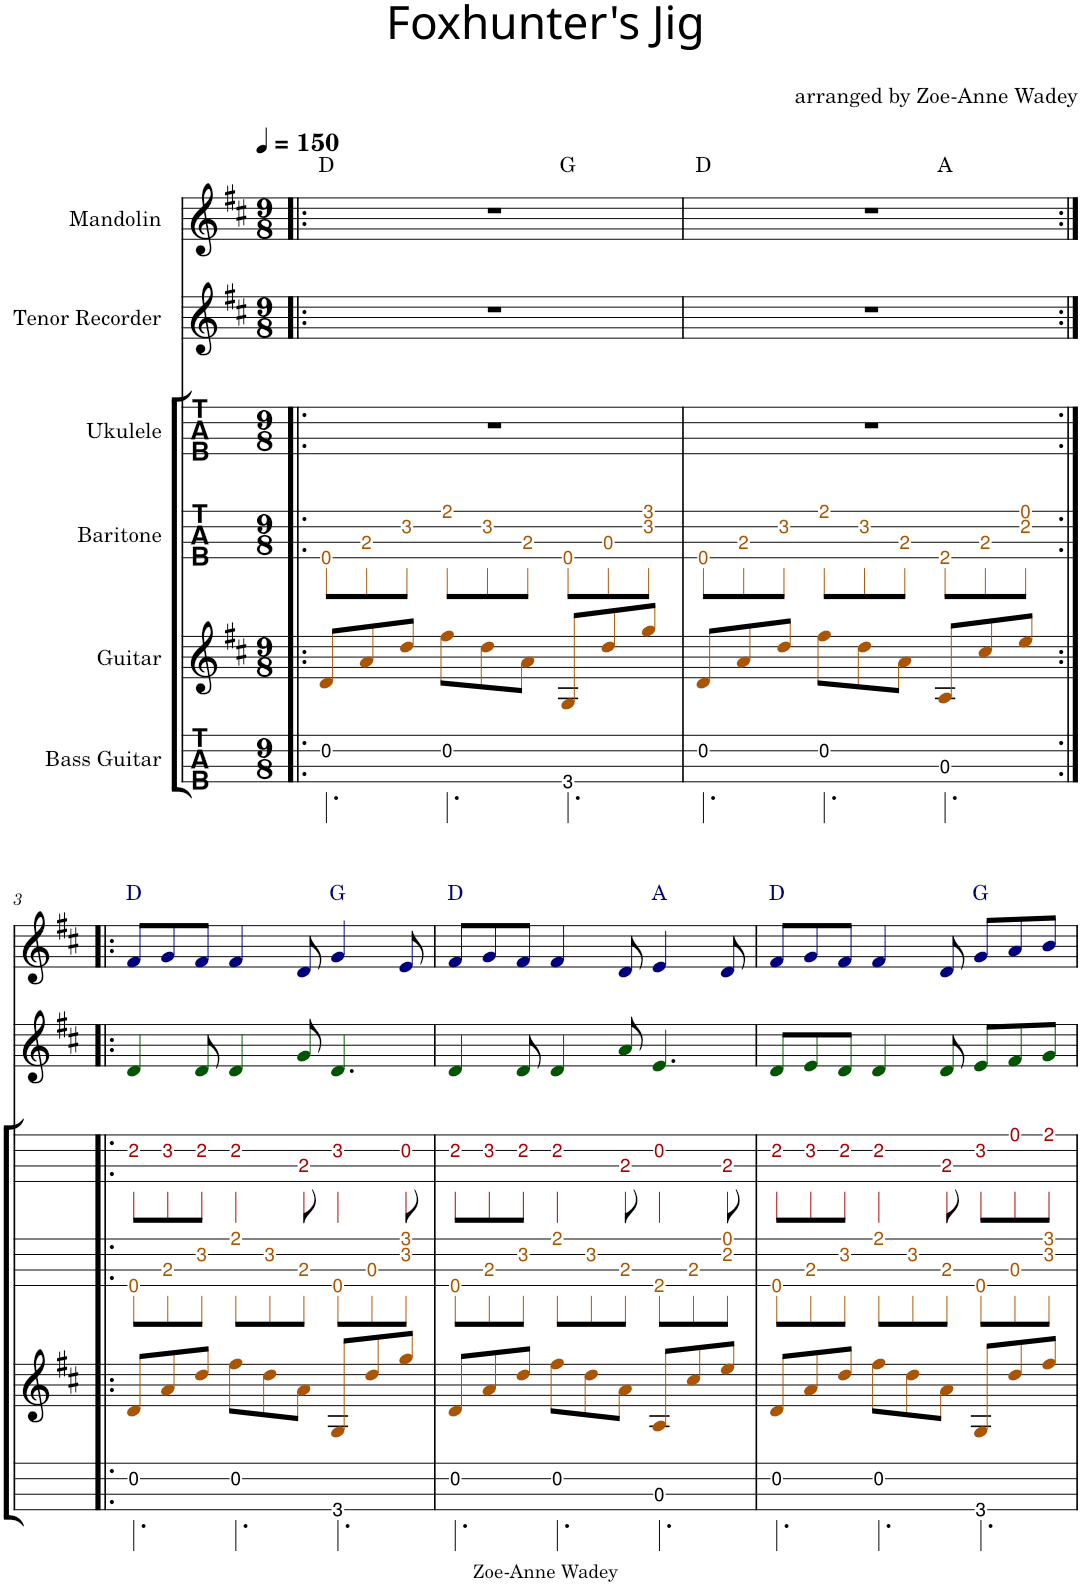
**kern	**kern	**kern	**kern	**kern	**kern	**harte
*part6	*part5	*part4	*part3	*part2	*part1	*part1
*staff6	*staff5	*staff4	*staff3	*staff2	*staff1	*
*I"Bass Guitar	*I"Guitar	*I"Baritone	*I"Ukulele	*I"Tenor Recorder	*I"Mandolin	*
*	*	*	*	*I'Rec	*	*
*stria4	*	*stria4	*stria4	*	*	*
*	*clefG2	*	*	*clefG2	*clefG2	*
*	*Trd7c12	*Trd7c12	*	*	*	*
*k[f#c#]	*k[f#c#]	*k[f#c#]	*k[f#c#]	*k[f#c#]	*k[f#c#]	*
*D:	*D:	*D:	*D:	*D:	*D:	*
*M9/8	*M9/8	*M9/8	*M9/8	*M9/8	*M9/8	*
*MM150	*MM150	*MM150	*MM150	*MM150	*MM150	*
=1!|:	=1!|:	=1!|:	=1!|:	=1!|:	=1!|:	=1!|:
*^	*	*	*	*	*^	*
1ryy	4.DD\	8di/L	8Di\L	8%9r	8%9r	8%9r	2.ryy	D:maj
.	.	8ai/	8Ai\	.	.	.	.	.
.	.	8ddi/J	8di\J	.	.	.	.	.
.	4.DD\	8ff#i\L	8f#i\L	.	.	.	.	.
.	.	8ddi\	8di\	.	.	.	.	.
.	.	8ai\J	8Ai\J	.	.	.	.	.
.	4.GGG\	8Gi/L	8Di\L	.	.	.	4.ryy	G:maj
.	.	8ddi/	8Gi\	.	.	.	.	.
8ryy	.	8ggi/J	8di\ 8gi\J	.	.	.	.	.
*v	*v	*	*	*	*	*	*	*
=2	=2	=2	=2	=2	=2	=2	=2
4.DD\	8di/L	8Di\L	8%9r	8%9r	8%9r	2.ryy	D:maj
.	8ai/	8Ai\	.	.	.	.	.
.	8ddi/J	8di\J	.	.	.	.	.
4.DD\	8ff#i\L	8f#i\L	.	.	.	.	.
.	8ddi\	8di\	.	.	.	.	.
.	8ai\J	8Ai\J	.	.	.	.	.
4.AAA\	8Ai/L	8Ei\L	.	.	.	4.ryy	A:maj
.	8cc#i/	8Ai\	.	.	.	.	.
.	8eei/J	8c#i\ 8ei\J	.	.	.	.	.
*	*	*	*	*	*v	*v	*
!!LO:LB:g=z
=3:|!|:	=3:|!|:	=3:|!|:	=3:|!|:	=3:|!|:	=3:|!|:	=3:|!|:
4.DD\	8di/L	8Di\L	8f#j\L	4dZ/	8f#V/L	D:maj
.	8ai/	8Ai\	8gj\	.	8gV/	.
.	8ddi/J	8di\J	8f#j\J	8dZ/	8f#V/J	.
4.DD\	8ff#i\L	8f#i\L	4f#j\	4dZ/	4f#V/	.
.	8ddi\	8di\	.	.	.	.
.	8ai\J	8Ai\J	8dj\	8gZ/	8dV/	.
4.GGG\	8Gi/L	8Di\L	4gj\	4.dZ/	4gV/	G:maj
.	8ddi/	8Gi\	.	.	.	.
.	8ggi/J	8di\ 8gi\J	8ej\	.	8eV/	.
=4	=4	=4	=4	=4	=4	=4
*^	*	*	*	*	*	*
1ryy	4.DD\	8di/L	8Di\L	8f#j\L	4dZ/	8f#V/L	D:maj
.	.	8ai/	8Ai\	8gj\	.	8gV/	.
.	.	8ddi/J	8di\J	8f#j\J	8dZ/	8f#V/J	.
.	4.DD\	8ff#i\L	8f#i\L	4f#j\	4dZ/	4f#V/	.
.	.	8ddi\	8di\	.	.	.	.
.	.	8ai\J	8Ai\J	8dj\	8aZ/	8dV/	.
.	4.AAA\	8Ai/L	8Ei\L	4ej\	4.eZ/	4eV/	A:maj
.	.	8cc#i/	8Ai\	.	.	.	.
8ryy	.	8eei/J	8c#i\ 8ei\J	8dj\	.	8dV/	.
=5	=5	=5	=5	=5	=5	=5	=5
1ryy	4.DD\	8di/L	8Di\L	8f#j\L	8dZ/L	8f#V/L	D:maj
.	.	8ai/	8Ai\	8gj\	8eZ/	8gV/	.
.	.	8ddi/J	8di\J	8f#j\J	8dZ/J	8f#V/J	.
.	4.DD\	8ff#i\L	8f#i\L	4f#j\	4dZ/	4f#V/	.
.	.	8ddi\	8di\	.	.	.	.
.	.	8ai\J	8Ai\J	8dj\	8dZ/	8dV/	.
.	4.GGG\	8Gi/L	8Di\L	8gj\L	8eZ/L	8gV/L	G:maj
.	.	8ddi/	8Gi\	8aj\	8f#Z/	8aV/	.
8ryy	.	8ff#i/J	8di\ 8gi\J	8bj\J	8gZ/J	8bV/J	.
*v	*v	*	*	*	*	*	*
=	=	=	=	=	=	=
*-	*-	*-	*-	*-	*-	*-
